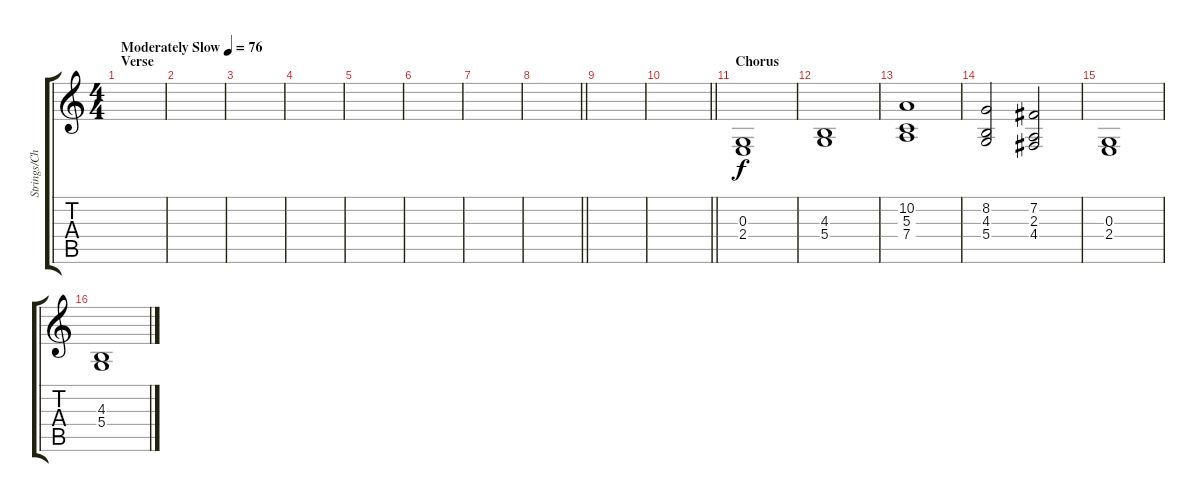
\track ("Strings/Chorus" "Strings/Ch") {instrument stringensemble1}
\staff {score tabs}
\tuning (E4 B3 G3 D3 A2 D2) {hide}
\ts (4 4)
\section ("" "Verse")
\tempo (76 "Moderately Slow")
\clef g2
\ks c
|
|
|
|
|
|
|
\barLineRight lightlight
|
|
\barLineRight lightlight
|
\section ("" "Chorus")
(0.3 2.4).1 |
(4.3 5.4).1 |
(10.2 5.3 7.4).1 |
(8.2 4.3 5.4).2 (7.2 2.3 4.4).2 |
(0.3 2.4).1 |
(4.3 5.4).1
